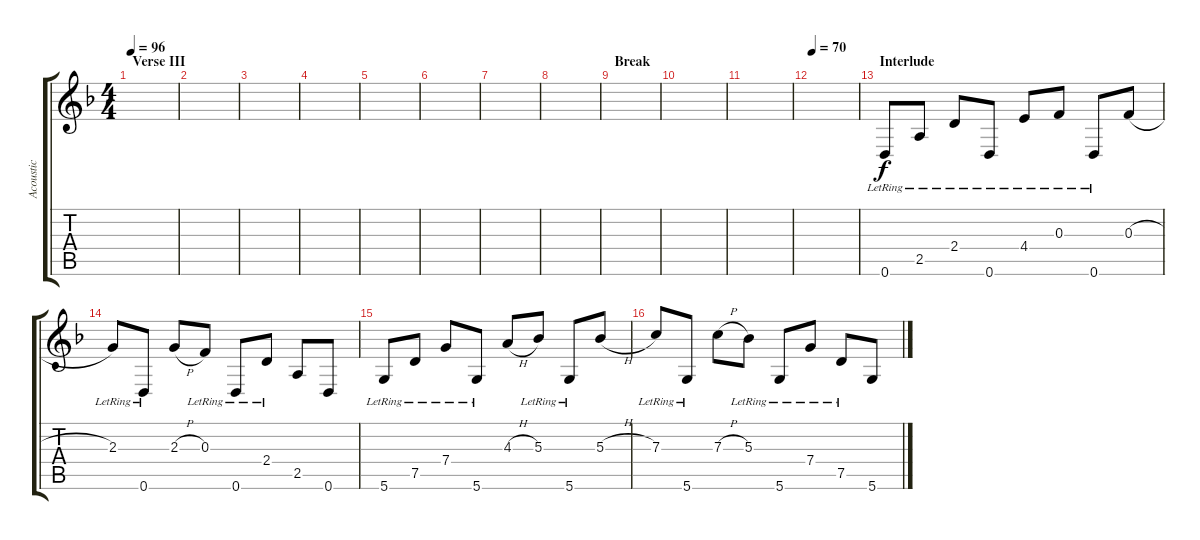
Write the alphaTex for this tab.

\track ("Acoustic" "Acoustic") {instrument acousticguitarsteel}
\staff {score tabs}
\tuning (D4 A3 F3 C3 G2 D2) {hide}
\ts (4 4)
\section ("" "Verse III")
\tempo 96
\clef g2
\ks dminor
|
|
|
|
|
|
|
|
\section ("" "Break")
|
|
|
\tempo 70
|
\section ("" "Interlude")
0.6{lr}.8{volume 10} 2.5{lr}.8 2.4{lr}.8 0.6{lr}.8 4.4{lr}.8 0.3{lr}.8 0.6{lr}.8 0.3{h}.8 |
2.3{lr}.8 0.6{lr}.8 2.3{h}.8 0.3{lr}.8 0.6{lr}.8 2.4{lr}.8 2.5.8 0.6.8 |
5.6{lr}.8 7.5{lr}.8 7.4{lr}.8 5.6{lr}.8 4.3{h}.8 5.3{lr}.8 5.6{lr}.8 5.3{h}.8 |
7.3{lr}.8 5.6{lr}.8 7.3{h}.8 5.3{lr}.8 5.6{lr}.8 7.4{lr}.8 7.5{lr}.8 5.6.8
